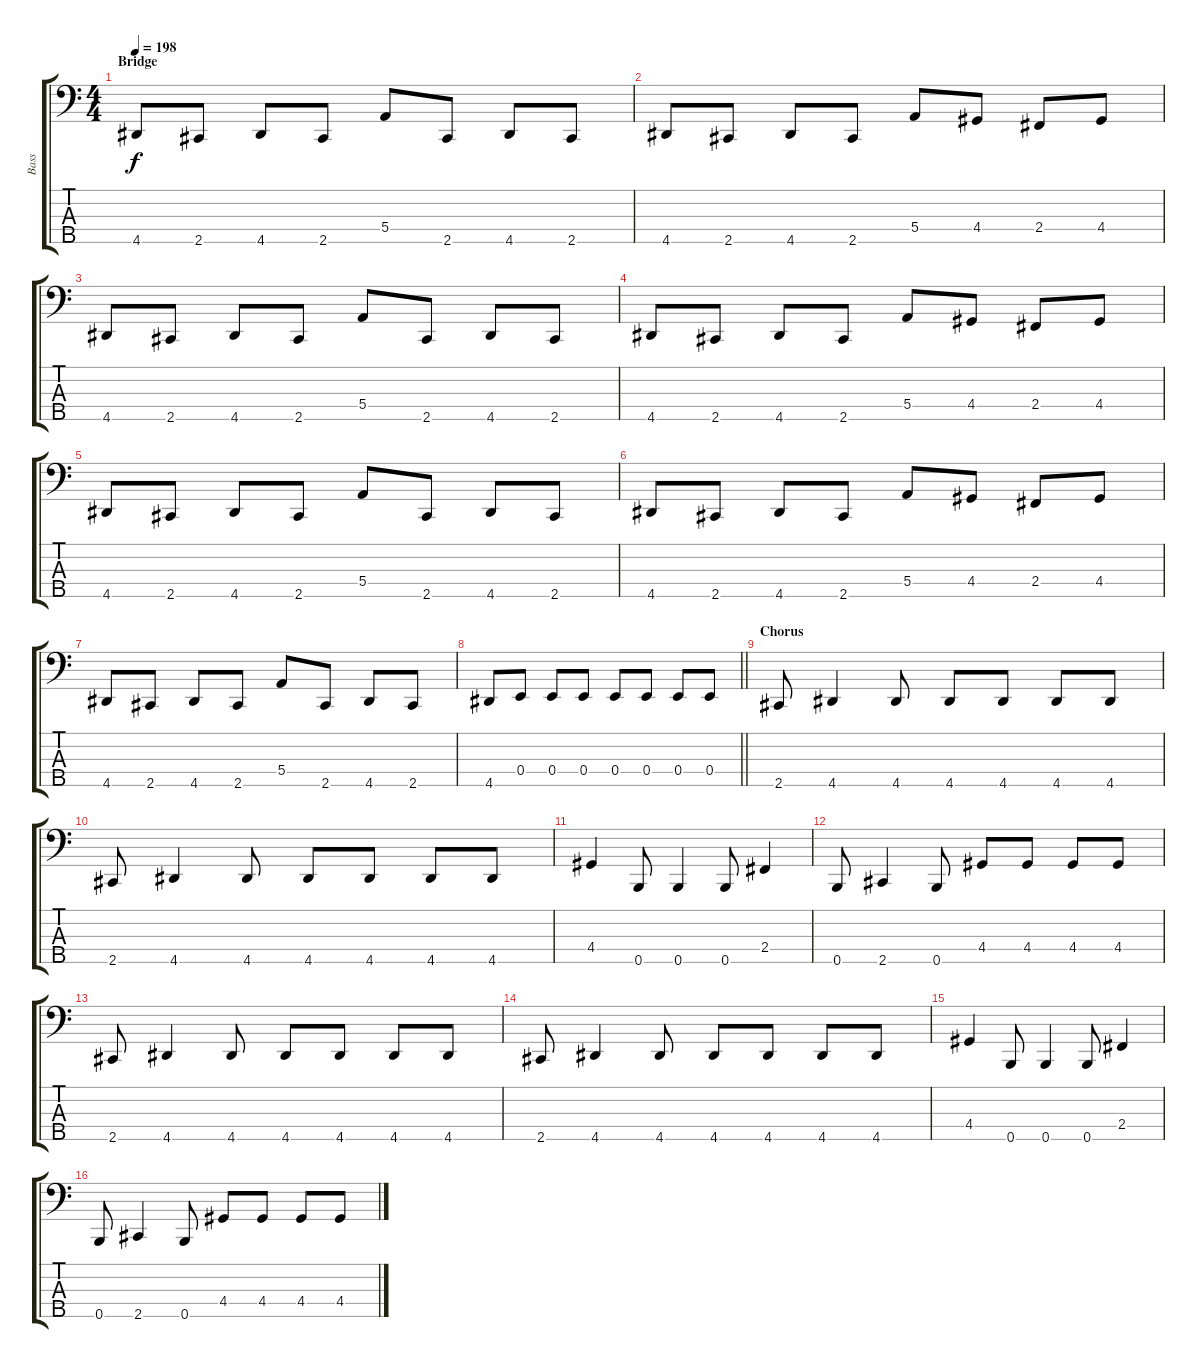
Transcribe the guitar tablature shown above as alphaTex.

\track ("Bass" "Bass") {instrument electricbasspick}
\staff {score tabs}
\tuning (G2 D2 A1 E1 B0) {hide}
\ts (4 4)
\section ("" "Bridge")
\tempo 198
\clef f4
\ks c
4.5.8{dy f} 2.5.8 4.5.8 2.5.8 5.4.8 2.5.8 4.5.8 2.5.8 |
4.5.8 2.5.8 4.5.8 2.5.8 5.4.8 4.4.8 2.4.8 4.4.8 |
4.5.8 2.5.8 4.5.8 2.5.8 5.4.8 2.5.8 4.5.8 2.5.8 |
4.5.8 2.5.8 4.5.8 2.5.8 5.4.8 4.4.8 2.4.8 4.4.8 |
4.5.8 2.5.8 4.5.8 2.5.8 5.4.8 2.5.8 4.5.8 2.5.8 |
4.5.8 2.5.8 4.5.8 2.5.8 5.4.8 4.4.8 2.4.8 4.4.8 |
4.5.8 2.5.8 4.5.8 2.5.8 5.4.8 2.5.8 4.5.8 2.5.8 |
\barLineRight lightlight
4.5.8 0.4.8 0.4.8 0.4.8 0.4.8 0.4.8 0.4.8 0.4.8 |
\section ("" "Chorus")
2.5.8 4.5.4 4.5.8 4.5.8 4.5.8 4.5.8 4.5.8 |
2.5.8 4.5.4 4.5.8 4.5.8 4.5.8 4.5.8 4.5.8 |
4.4.4 0.5.8 0.5.4 0.5.8 2.4.4 |
0.5.8 2.5.4 0.5.8 4.4.8 4.4.8 4.4.8 4.4.8 |
2.5.8 4.5.4 4.5.8 4.5.8 4.5.8 4.5.8 4.5.8 |
2.5.8 4.5.4 4.5.8 4.5.8 4.5.8 4.5.8 4.5.8 |
4.4.4 0.5.8 0.5.4 0.5.8 2.4.4 |
0.5.8 2.5.4 0.5.8 4.4.8 4.4.8 4.4.8 4.4.8
